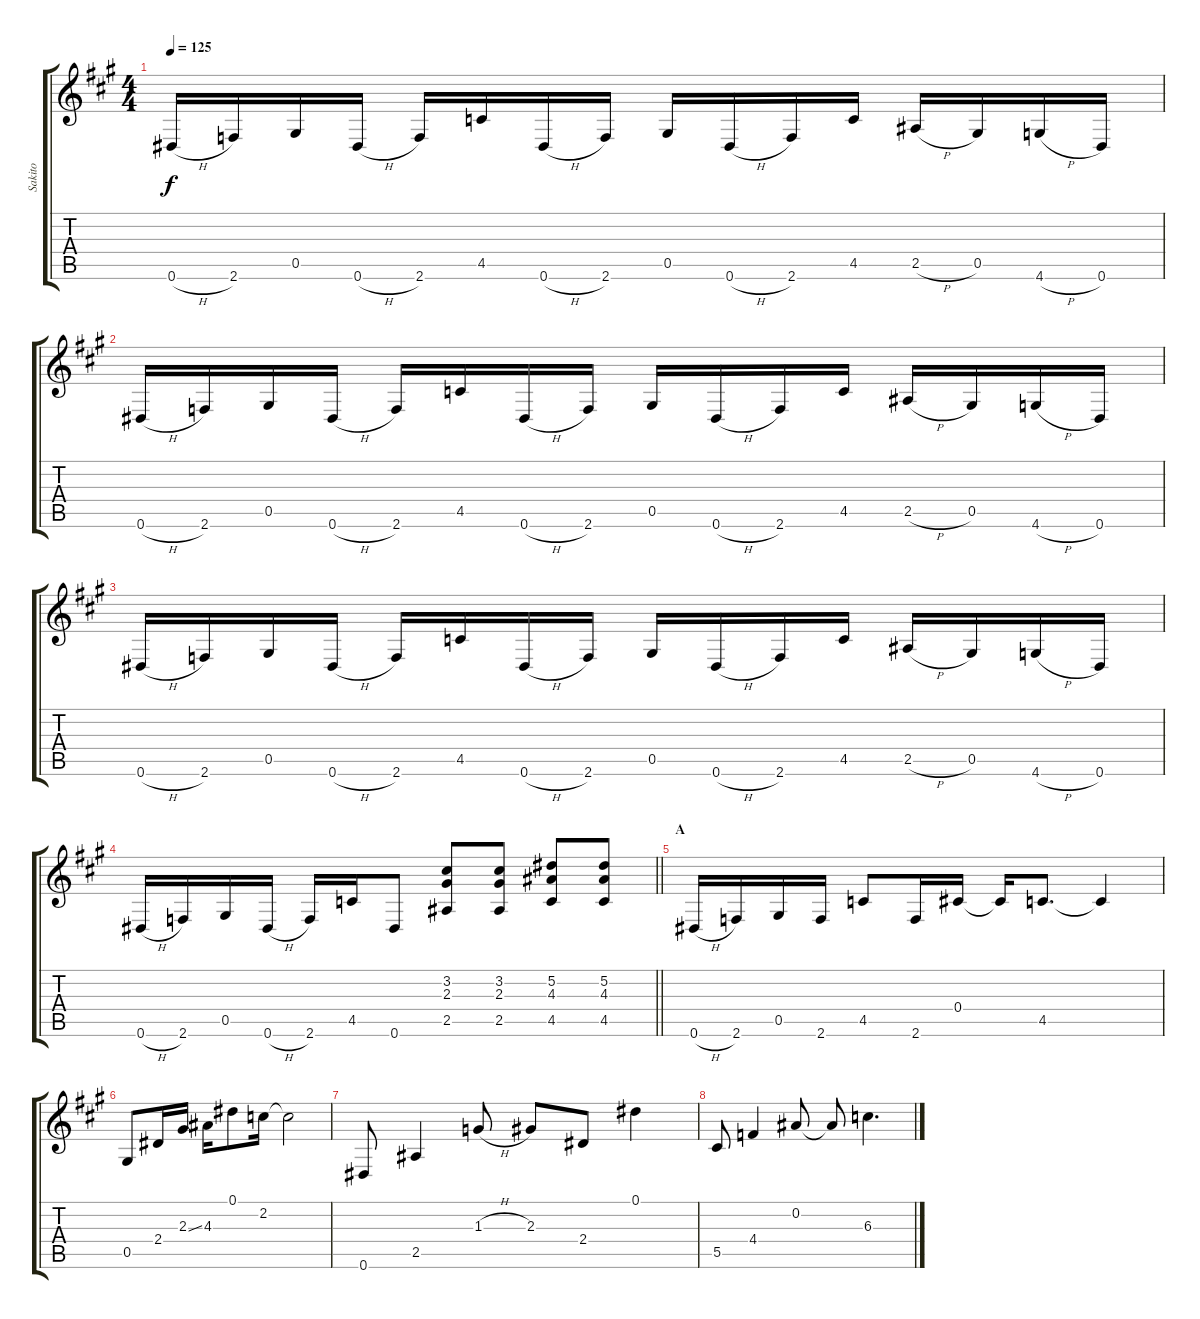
\track ("Sakito" "Sakito") {instrument distortionguitar}
\staff {score tabs}
\tuning (Eb4 Bb3 Gb3 Db3 Ab2 Eb2) {hide}
\ts (4 4)
\tempo 125
\clef g2
\ks a
0.6{h}.16{dy f} 2.6.16 0.5.16 0.6{h}.16 2.6.16 4.5.16 0.6{h}.16 2.6.16 0.5.16 0.6{h}.16 2.6.16 4.5.16 2.5{h}.16 0.5.16 4.6{h}.16 0.6.16 |
0.6{h}.16 2.6.16 0.5.16 0.6{h}.16 2.6.16 4.5.16 0.6{h}.16 2.6.16 0.5.16 0.6{h}.16 2.6.16 4.5.16 2.5{h}.16 0.5.16 4.6{h}.16 0.6.16 |
0.6{h}.16 2.6.16 0.5.16 0.6{h}.16 2.6.16 4.5.16 0.6{h}.16 2.6.16 0.5.16 0.6{h}.16 2.6.16 4.5.16 2.5{h}.16 0.5.16 4.6{h}.16 0.6.16 |
\barLineRight lightlight
0.6{h}.16 2.6.16 0.5.16 0.6{h}.16 2.6.16 4.5.16 0.6.8 (3.2 2.3 2.5).8 (3.2 2.3 2.5).8 (5.2 4.3 4.5).8 (5.2 4.3 4.5).8 |
\section ("" "A")
0.6{h}.16 2.6.16 0.5.16 2.6.16 4.5.8 2.6.16 0.4.16 0.4{t}.16 4.5.8{d} 4.5{t}.4 |
0.5.8 2.4.16 2.3{ss}.16 4.3.16 0.1.8 2.2.16 2.2{t}.2 |
0.6.8 2.5.4 1.3{h}.8 2.3.8 2.4.8 0.1.4 |
5.5.8 4.4.4 0.2.8 0.2{t}.8 6.3.4{d}
